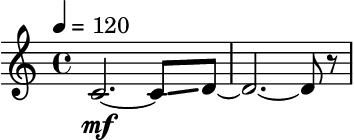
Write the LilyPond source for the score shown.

\version "2.24.2"
\language "english"
\include "lilypond-book-preamble.ly"
#(ly:set-option 'tall-page-formats 'png)
\header
{
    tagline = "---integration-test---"
}
\score
{
    \new Staff
    {
        \new Voice
        {
            {
                \tempo 4=120
                \time 4/4
                c'2.
                \mf
                ~
                \override Glissando.thickness = #'3
                \override Glissando.minimum-length = #5
                \override Glissando.breakable = ##t
                \override Glissando.after-line-breaking = ##t
                \once \override DurationLine.style = #'none
                \override Glissando.springs-and-rods = #ly:spanner::set-spacing-rods
                c'8
                [
                \glissando
                d'8
                ]
                ~
            }
            {
                d'2.
                ~
                d'8
                r8
            }
        }
    }
}
